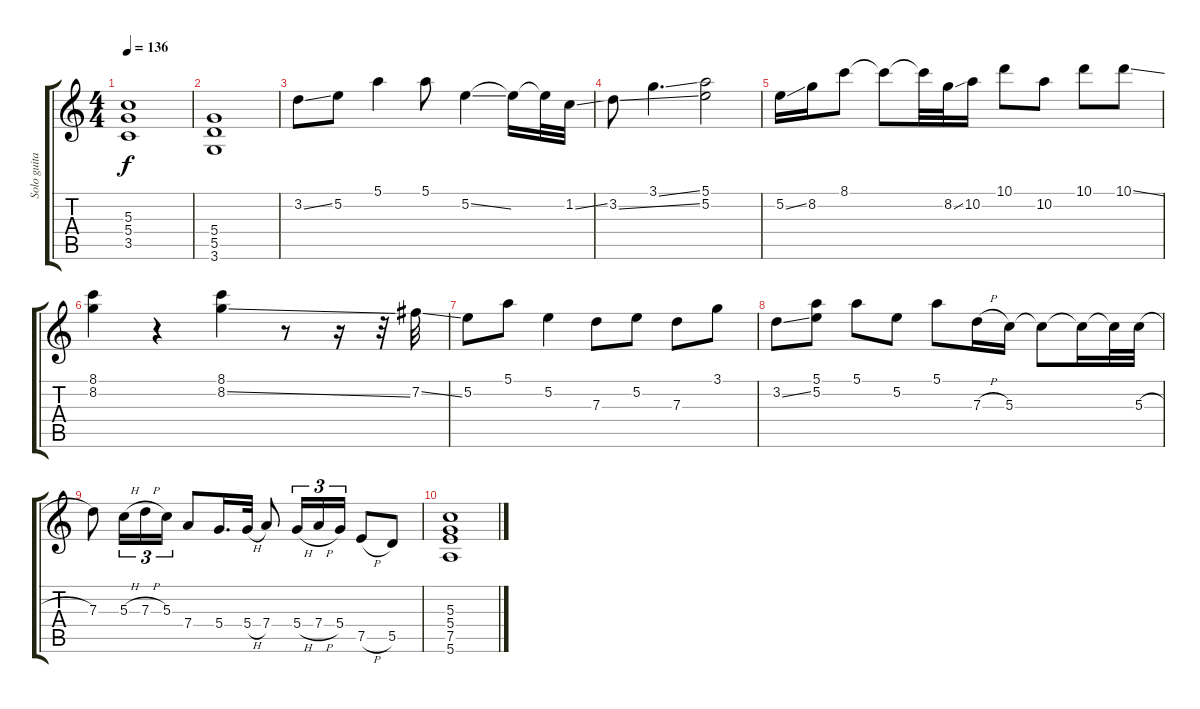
\track ("Solo guitar" "Solo guita") {instrument overdrivenguitar}
\staff {score tabs}
\tuning (E4 B3 G3 D3 A2 E2) {hide}
\ts (4 4)
\tempo 136
\clef g2
\ks c
(5.3 5.4 3.5).1{dy f} |
(5.4 5.5 3.6).1 |
3.2{ss}.8 5.2.8 5.1.4 5.1.8 5.2{ss}.4 5.2{t}.16 5.2{t}.32 1.2{ss}.32 |
3.2{ss}.8 3.1{ss}.4{d} (5.1 5.2).2 |
5.2{ss}.16 8.2.16 8.1.8 8.1{t}.8 8.1{t}.32 8.2{ss}.32 10.2.16 10.1.8 10.2.8 10.1.8 10.1{ss}.8 |
(8.1 8.2).4 r.4 (8.1 8.2{ss}).4 r.8 r.16 r.32 7.2{ss}.32 |
5.2.8 5.1.8 5.2.4 7.3.8 5.2.8 7.3.8 3.1.8 |
3.2{ss}.8 (5.1 5.2).8 5.1.8 5.2.8 5.1.8 7.3{h}.16 5.3.16 5.3{t}.8 5.3{t}.16 5.3{t}.32 5.3{h}.32 |
7.3.8 5.3{h}.16{tu (3 2)} 7.3{h}.16{tu (3 2)} 5.3.16{tu (3 2)} 7.4.8 5.4.16{d} 5.4{h}.32 7.4.8 5.4{h}.16{tu (3 2)} 7.4{h}.16{tu (3 2)} 5.4.16{tu (3 2)} 7.5{h}.8 5.5.8 |
(5.3 5.4 7.5 5.6).1
